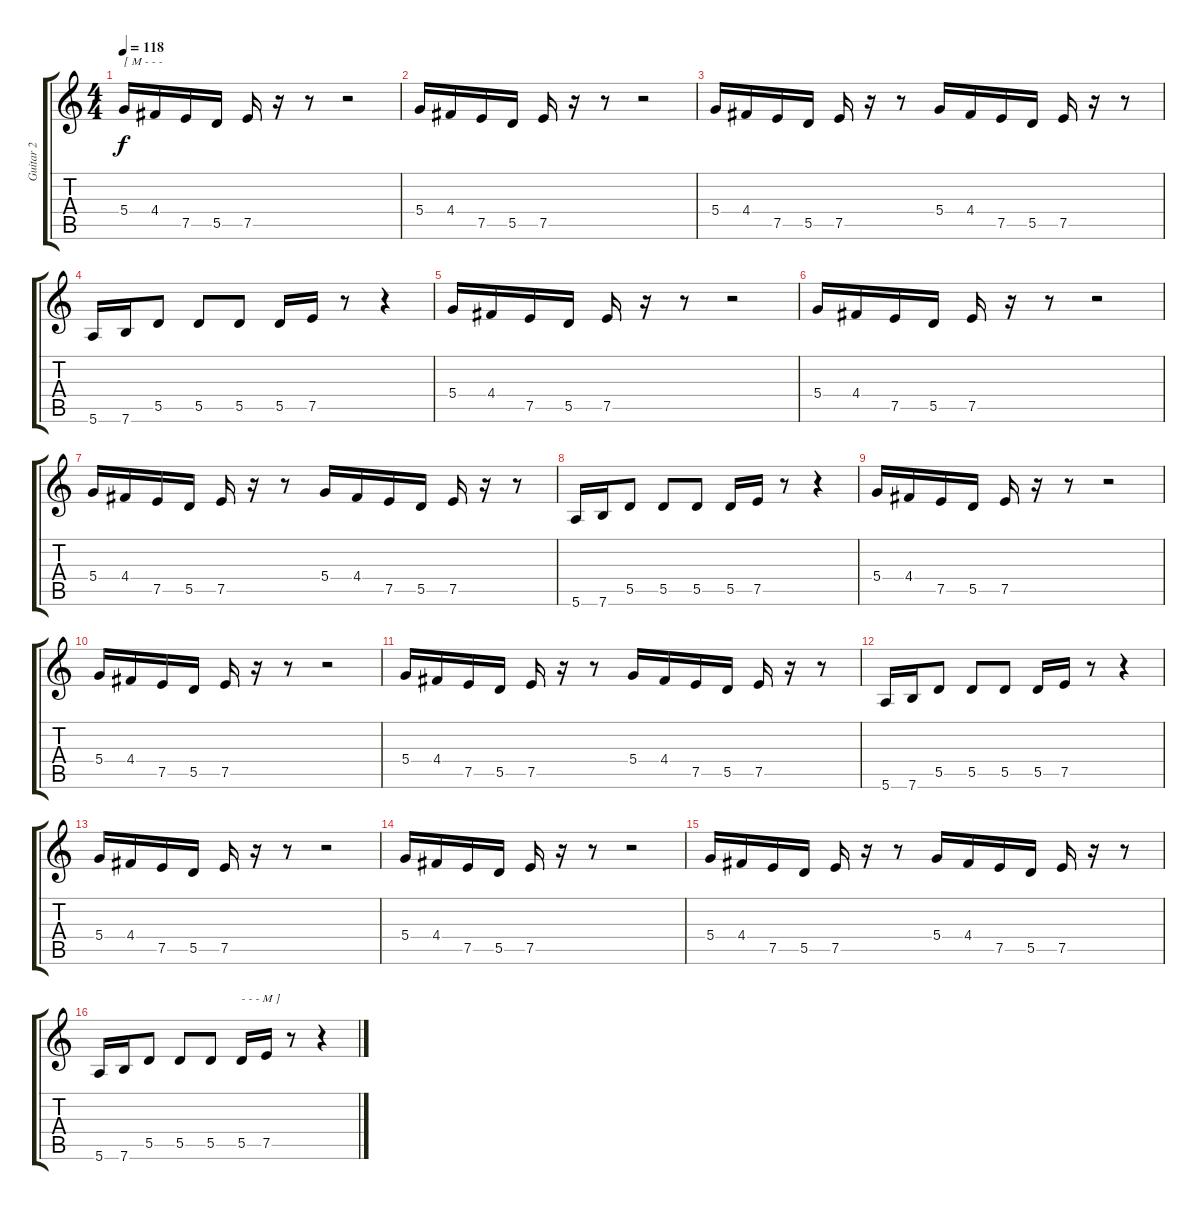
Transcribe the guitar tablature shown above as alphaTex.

\track ("Guitar 2" "Guitar 2") {instrument electricguitarclean}
\staff {score tabs}
\tuning (E4 B3 G3 D3 A2 E2) {hide}
\ts (4 4)
\tempo 118
\clef g2
\ks c
5.4.16{txt "[ M - - -" dy f volume 10 instrument electricguitarmuted} 4.4.16 7.5.16 5.5.16 7.5.16 r.16 r.8 r.2 |
5.4.16 4.4.16 7.5.16 5.5.16 7.5.16 r.16 r.8 r.2 |
5.4.16 4.4.16 7.5.16 5.5.16 7.5.16 r.16 r.8 5.4.16 4.4.16 7.5.16 5.5.16 7.5.16 r.16 r.8 |
5.6.16 7.6.16 5.5.8 5.5.8 5.5.8 5.5.16 7.5.16 r.8 r.4 |
5.4.16 4.4.16 7.5.16 5.5.16 7.5.16 r.16 r.8 r.2 |
5.4.16 4.4.16 7.5.16 5.5.16 7.5.16 r.16 r.8 r.2 |
5.4.16 4.4.16 7.5.16 5.5.16 7.5.16 r.16 r.8 5.4.16 4.4.16 7.5.16 5.5.16 7.5.16 r.16 r.8 |
5.6.16 7.6.16 5.5.8 5.5.8 5.5.8 5.5.16 7.5.16 r.8 r.4 |
5.4.16 4.4.16 7.5.16 5.5.16 7.5.16 r.16 r.8 r.2 |
5.4.16 4.4.16 7.5.16 5.5.16 7.5.16 r.16 r.8 r.2 |
5.4.16 4.4.16 7.5.16 5.5.16 7.5.16 r.16 r.8 5.4.16 4.4.16 7.5.16 5.5.16 7.5.16 r.16 r.8 |
5.6.16 7.6.16 5.5.8 5.5.8 5.5.8 5.5.16 7.5.16 r.8 r.4 |
5.4.16 4.4.16 7.5.16 5.5.16 7.5.16 r.16 r.8 r.2 |
5.4.16 4.4.16 7.5.16 5.5.16 7.5.16 r.16 r.8 r.2 |
5.4.16 4.4.16 7.5.16 5.5.16 7.5.16 r.16 r.8 5.4.16 4.4.16 7.5.16 5.5.16 7.5.16 r.16 r.8 |
5.6.16 7.6.16 5.5.8 5.5.8 5.5.8 5.5.16{txt "- - - M ]"} 7.5.16 r.8 r.4
